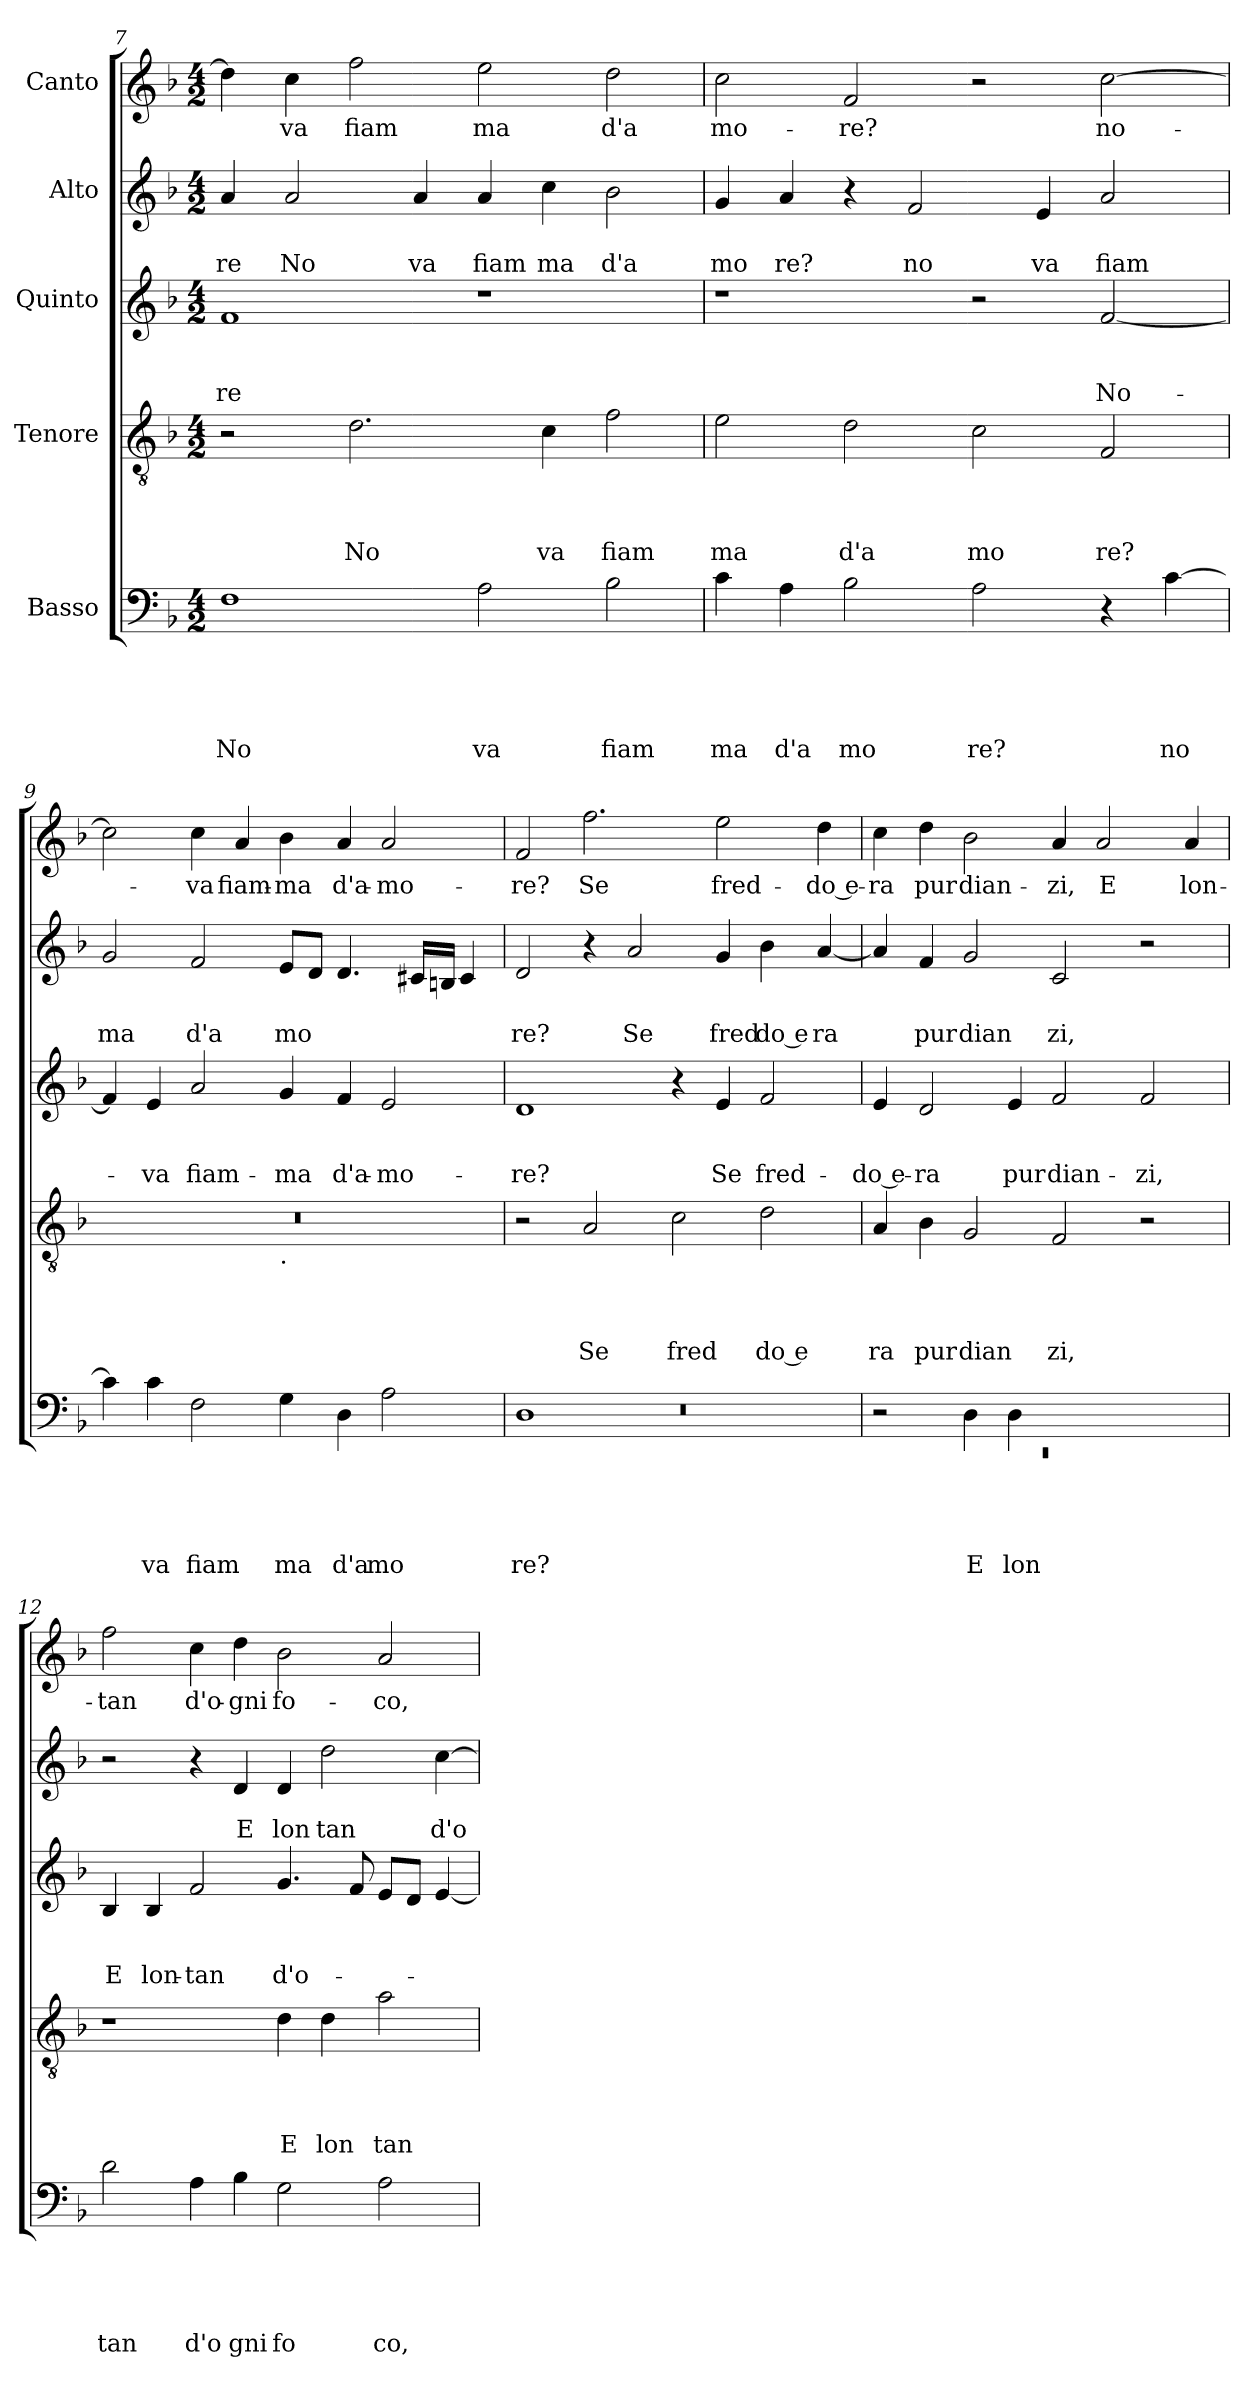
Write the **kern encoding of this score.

**kern	**text	**text	**text	**text	**text	**kern	**text	**text	**text	**text	**kern	**text	**text	**text	**kern	**text	**text	**kern	**text
*part5	*part5	*part5	*part5	*part5	*part5	*part4	*part4	*part4	*part4	*part4	*part3	*part3	*part3	*part3	*part2	*part2	*part2	*part1	*part1
*staff5	*staff5	*staff5	*staff5	*staff5	*staff5	*staff4	*staff4	*staff4	*staff4	*staff4	*staff3	*staff3	*staff3	*staff3	*staff2	*staff2	*staff2	*staff1	*staff1
*I"Basso	*	*	*	*	*	*I"Tenore	*	*	*	*	*I"Quinto	*	*	*	*I"Alto	*	*	*I"Canto	*
*clefF4	*	*	*	*	*	*clefGv2	*	*	*	*	*clefG2	*	*	*	*clefG2	*	*	*clefG2	*
*k[b-]	*	*	*	*	*	*k[b-]	*	*	*	*	*k[b-]	*	*	*	*k[b-]	*	*	*k[b-]	*
*F:	*	*	*	*	*	*F:	*	*	*	*	*F:	*	*	*	*F:	*	*	*F:	*
*M4/2	*	*	*	*	*	*M4/2	*	*	*	*	*M4/2	*	*	*	*M4/2	*	*	*M4/2	*
=7	=7	=7	=7	=7	=7	=7	=7	=7	=7	=7	=7	=7	=7	=7	=7	=7	=7	=7	=7
!	!	!	!	!	!LO:LY:b	!	!	!	!	!	!	!	!	!LO:LY:b	!	!	!LO:LY:b	!	!
1F	.	.	.	.	No	2r	.	.	.	.	1f	.	.	re	4a/	.	re	4dd\]	.
!	!	!	!	!	!	!	!	!	!	!	!	!	!	!	!	!	!LO:LY:b	!	!LO:LY:b
.	.	.	.	.	.	.	.	.	.	.	.	.	.	.	2a/	.	No	4cc\	va
!	!	!	!	!	!	!	!	!	!	!LO:LY:b	!	!	!	!	!	!	!	!	!LO:LY:b
.	.	.	.	.	.	2.d\	.	.	.	No	.	.	.	.	.	.	.	2ff\	fiam
!	!	!	!	!	!	!	!	!	!	!	!	!	!	!	!	!	!LO:LY:b	!	!
.	.	.	.	.	.	.	.	.	.	.	.	.	.	.	4a/	.	va	.	.
!	!	!	!	!	!LO:LY:b	!	!	!	!	!	!	!	!	!	!	!	!LO:LY:b	!	!LO:LY:b
2A\	.	.	.	.	va	.	.	.	.	.	1r	.	.	.	4a/	.	fiam	2ee\	ma
!	!	!	!	!	!	!	!	!	!	!LO:LY:b	!	!	!	!	!	!	!LO:LY:b	!	!
.	.	.	.	.	.	4c\	.	.	.	va	.	.	.	.	4cc\	.	ma	.	.
!	!	!	!	!	!LO:LY:b	!	!	!	!	!LO:LY:b	!	!	!	!	!	!	!LO:LY:b	!	!LO:LY:b
2B-\	.	.	.	.	fiam	2f\	.	.	.	fiam	.	.	.	.	2b-\	.	d'a	2dd\	d'a
!!LO:LB:g=z
=8	=8	=8	=8	=8	=8	=8	=8	=8	=8	=8	=8	=8	=8	=8	=8	=8	=8	=8	=8
!	!	!	!	!	!LO:LY:b	!	!	!	!	!LO:LY:b	!	!	!	!	!	!	!LO:LY:b	!	!LO:LY:b
4c\	.	.	.	.	ma	2e\	.	.	.	ma	1r	.	.	.	4g/	.	mo	2cc\	mo-
!	!	!	!	!	!LO:LY:b	!	!	!	!	!	!	!	!	!	!	!	!LO:LY:b	!	!
4A\	.	.	.	.	d'a	.	.	.	.	.	.	.	.	.	4a/	.	re?	.	.
!	!	!	!	!	!LO:LY:b	!	!	!	!	!LO:LY:b	!	!	!	!	!	!	!	!	!LO:LY:b
2B-\	.	.	.	.	mo	2d\	.	.	.	d'a	.	.	.	.	4r	.	.	2f/	-re?
!	!	!	!	!	!	!	!	!	!	!	!	!	!	!	!	!	!LO:LY:b	!	!
.	.	.	.	.	.	.	.	.	.	.	.	.	.	.	2f/	.	no	.	.
!	!	!	!	!	!LO:LY:b	!	!	!	!	!LO:LY:b	!	!	!	!	!	!	!	!	!
2A\	.	.	.	.	re?	2c\	.	.	.	mo	2r	.	.	.	.	.	.	2r	.
!	!	!	!	!	!	!	!	!	!	!	!	!	!	!	!	!	!LO:LY:b	!	!
.	.	.	.	.	.	.	.	.	.	.	.	.	.	.	4e/	.	va	.	.
!	!	!	!	!	!	!	!	!	!	!LO:LY:b	!	!	!	!LO:LY:b	!	!	!LO:LY:b	!	!LO:LY:b
4r	.	.	.	.	.	2F/	.	.	.	re?	[<2f/	.	.	No-	2a/	.	fiam	[>2cc\	no-
!	!	!	!	!	!LO:LY:b	!	!	!	!	!	!	!	!	!	!	!	!	!	!
[>4c\	.	.	.	.	no	.	.	.	.	.	.	.	.	.	.	.	.	.	.
=9	=9	=9	=9	=9	=9	=9	=9	=9	=9	=9	=9	=9	=9	=9	=9	=9	=9	=9	=9
!	!	!	!	!	!	!	!	!	!	!	!	!	!	!	!	!	!LO:LY:b	!	!
*	*	*	*	*	*	*^	*	*	*	*	*	*	*	*	*	*	*	*	*
4c\]	.	.	.	.	.	0r	1ryy	.	.	.	.	4f/]	.	.	.	2g/	.	ma	2cc\]	.
!	!	!	!	!	!LO:LY:b	!	!	!	!	!	!	!	!	!	!LO:LY:b	!	!	!	!	!
4c\	.	.	.	.	va	.	.	.	.	.	.	4e/	.	.	-va	.	.	.	.	.
!	!	!	!	!	!LO:LY:b	!	!	!	!	!	!	!	!	!	!LO:LY:b	!	!	!LO:LY:b	!	!LO:LY:b
2F\	.	.	.	.	fiam	.	.	.	.	.	.	2a/	.	.	fiam-	2f/	.	d'a	4cc\	-va
!	!	!	!	!	!	!	!	!	!	!	!	!	!	!	!	!	!	!	!	!LO:LY:b
.	.	.	.	.	.	.	.	.	.	.	.	.	.	.	.	.	.	.	4a/	fiam-
!	!	!	!	!	!	!	!LO:TX:b:t=.	!	!	!	!	!	!	!	!	!	!	!	!	!
!	!	!	!	!	!LO:LY:b	!	!	!	!	!	!	!	!	!	!LO:LY:b	!	!	!LO:LY:b	!	!LO:LY:b
4G\	.	.	.	.	ma	.	1ryy	.	.	.	.	4g/	.	.	-ma	8e/L	.	mo	4b-\	-ma
.	.	.	.	.	.	.	.	.	.	.	.	.	.	.	.	8d/J	.	.	.	.
!	!	!	!	!	!LO:LY:b	!	!	!	!	!	!	!	!	!	!LO:LY:b	!	!	!	!	!LO:LY:b
4D\	.	.	.	.	d'a	.	.	.	.	.	.	4f/	.	.	d'a-	4.d/	.	.	4a/	d'a-
!	!	!	!	!	!LO:LY:b	!	!	!	!	!	!	!	!	!	!LO:LY:b	!	!	!	!	!LO:LY:b
2A\	.	.	.	.	mo	.	.	.	.	.	.	2e/	.	.	-mo-	.	.	.	2a/	-mo-
.	.	.	.	.	.	.	.	.	.	.	.	.	.	.	.	16c#X/LL	.	.	.	.
.	.	.	.	.	.	.	.	.	.	.	.	.	.	.	.	16Bn/JJ	.	.	.	.
.	.	.	.	.	.	.	.	.	.	.	.	.	.	.	.	4c#/	.	.	.	.
=10	=10	=10	=10	=10	=10	=10	=10	=10	=10	=10	=10	=10	=10	=10	=10	=10	=10	=10	=10	=10
*^	*	*	*	*	*	*	*	*	*	*	*	*	*	*	*	*	*	*	*	*
*	*^	*	*	*	*	*	*	*	*	*	*	*	*	*	*	*	*	*	*	*	*
!	!	!LO:N:vis=1	!	!	!	!	!LO:LY:b	!	!	!	!	!	!	!	!	!	!LO:LY:b	!	!	!LO:LY:b	!	!LO:LY:b
*	*	*	*	*	*	*	*	*v	*v	*	*	*	*	*	*	*	*	*	*	*	*	*
0ryy	1D	0r	.	.	.	.	re?	2r	.	.	.	.	1d	.	.	-re?	2d/	.	re?	2f/	-re?
!	!	!	!	!	!	!	!	!	!	!	!	!LO:LY:b	!	!	!	!	!	!	!	!	!LO:LY:b
.	.	.	.	.	.	.	.	2A/	.	.	.	Se	.	.	.	.	4r	.	.	2.ff\	Se
!	!	!	!	!	!	!	!	!	!	!	!	!	!	!	!	!	!	!	!LO:LY:b	!	!
.	.	.	.	.	.	.	.	.	.	.	.	.	.	.	.	.	2a/	.	Se	.	.
!	!	!	!	!	!	!	!	!	!	!	!	!LO:LY:b	!	!	!	!	!	!	!	!	!
.	1ryy	.	.	.	.	.	.	2c\	.	.	.	fred	4r	.	.	.	.	.	.	.	.
!	!	!	!	!	!	!	!	!	!	!	!	!	!	!	!	!LO:LY:b	!	!	!LO:LY:b	!	!LO:LY:b
.	.	.	.	.	.	.	.	.	.	.	.	.	4e/	.	.	Se	4g/	.	fred	2ee\	fred-
!	!	!	!	!	!	!	!	!	!	!	!	!LO:LY:b:rj	!	!	!	!LO:LY:b	!	!	!LO:LY:b:rj	!	!
.	.	.	.	.	.	.	.	2d\	.	.	.	do e	2f/	.	.	fred-	4b-\	.	do e	.	.
!	!	!	!	!	!	!	!	!	!	!	!	!	!	!	!	!	!	!	!LO:LY:b	!	!LO:LY:b:rj
.	.	.	.	.	.	.	.	.	.	.	.	.	.	.	.	.	[<4a/	.	ra	4dd\	-do e-
=11	=11	=11	=11	=11	=11	=11	=11	=11	=11	=11	=11	=11	=11	=11	=11	=11	=11	=11	=11	=11	=11
!	!LO:N:vis=1	!	!	!	!	!	!	!	!	!	!	!LO:LY:b	!	!	!	!LO:LY:b:rj	!	!	!	!	!LO:LY:b
0ryy	0rEE	2r	.	.	.	.	.	4A/	.	.	.	ra	4e/	.	.	-do e-	4a/]	.	.	4cc\	-ra
!	!	!	!	!	!	!	!	!	!	!	!	!LO:LY:b	!	!	!	!LO:LY:b	!	!	!LO:LY:b	!	!LO:LY:b
.	.	.	.	.	.	.	.	4B-\	.	.	.	pur	2d/	.	.	-ra	4f/	.	pur	4dd\	pur
!	!	!	!	!	!	!	!LO:LY:b	!	!	!	!	!LO:LY:b	!	!	!	!	!	!	!LO:LY:b	!	!LO:LY:b
.	.	4D\	.	.	.	.	E	2G/	.	.	.	dian	.	.	.	.	2g/	.	dian	2b-\	dian-
!	!	!	!	!	!	!	!LO:LY:b	!	!	!	!	!	!	!	!	!LO:LY:b	!	!	!	!	!
.	.	4D\	.	.	.	.	lon	.	.	.	.	.	4e/	.	.	pur	.	.	.	.	.
!	!	!	!	!	!	!	!	!	!	!	!	!LO:LY:b	!	!	!	!LO:LY:b	!	!	!LO:LY:b	!	!LO:LY:b
.	.	1ryy	.	.	.	.	.	2F/	.	.	.	zi,	2f/	.	.	dian-	2c/	.	zi,	4a/	-zi,
!	!	!	!	!	!	!	!	!	!	!	!	!	!	!	!	!	!	!	!	!	!LO:LY:b
.	.	.	.	.	.	.	.	.	.	.	.	.	.	.	.	.	.	.	.	2a/	E
!	!	!	!	!	!	!	!	!	!	!	!	!	!	!	!	!LO:LY:b	!	!	!	!	!
.	.	.	.	.	.	.	.	2r	.	.	.	.	2f/	.	.	-zi,	2r	.	.	.	.
!	!	!	!	!	!	!	!	!	!	!	!	!	!	!	!	!	!	!	!	!	!LO:LY:b
.	.	.	.	.	.	.	.	.	.	.	.	.	.	.	.	.	.	.	.	4a/	lon-
*v	*v	*v	*	*	*	*	*	*	*	*	*	*	*	*	*	*	*	*	*	*	*
=12	=12	=12	=12	=12	=12	=12	=12	=12	=12	=12	=12	=12	=12	=12	=12	=12	=12	=12	=12
!	!	!	!	!	!LO:LY:b	!	!	!	!	!	!	!	!	!LO:LY:b	!	!	!	!	!LO:LY:b
2d\	.	.	.	.	tan	1r	.	.	.	.	4B-/	.	.	E	2r	.	.	2ff\	-tan
!	!	!	!	!	!	!	!	!	!	!	!	!	!	!LO:LY:b	!	!	!	!	!
.	.	.	.	.	.	.	.	.	.	.	4B-/	.	.	lon-	.	.	.	.	.
!	!	!	!	!	!LO:LY:b	!	!	!	!	!	!	!	!	!LO:LY:b	!	!	!	!	!LO:LY:b
4A\	.	.	.	.	d'o	.	.	.	.	.	2f/	.	.	-tan	4r	.	.	4cc\	d'o-
!	!	!	!	!	!LO:LY:b	!	!	!	!	!	!	!	!	!	!	!	!LO:LY:b	!	!LO:LY:b
4B-\	.	.	.	.	gni	.	.	.	.	.	.	.	.	.	4d/	.	E	4dd\	-gni
!	!	!	!	!	!LO:LY:b	!	!	!	!	!LO:LY:b	!	!	!	!LO:LY:b	!	!	!LO:LY:b	!	!LO:LY:b
2G\	.	.	.	.	fo	4d\	.	.	.	E	4.g/	.	.	d'o-	4d/	.	lon	2b-\	fo-
!	!	!	!	!	!	!	!	!	!	!LO:LY:b	!	!	!	!	!	!	!LO:LY:b	!	!
.	.	.	.	.	.	4d\	.	.	.	lon	.	.	.	.	2dd\	.	tan	.	.
.	.	.	.	.	.	.	.	.	.	.	8f/	.	.	.	.	.	.	.	.
!	!	!	!	!	!LO:LY:b	!	!	!	!	!LO:LY:b	!	!	!	!	!	!	!	!	!LO:LY:b
2A\	.	.	.	.	co,	2a\	.	.	.	tan	8e/L	.	.	.	.	.	.	2a/	-co,
.	.	.	.	.	.	.	.	.	.	.	8d/J	.	.	.	.	.	.	.	.
!	!	!	!	!	!	!	!	!	!	!	!	!	!	!	!	!	!LO:LY:b	!	!
.	.	.	.	.	.	.	.	.	.	.	[>4e/	.	.	.	[>4cc\	.	d'o	.	.
=	=	=	=	=	=	=	=	=	=	=	=	=	=	=	=	=	=	=	=
*-	*-	*-	*-	*-	*-	*-	*-	*-	*-	*-	*-	*-	*-	*-	*-	*-	*-	*-	*-
